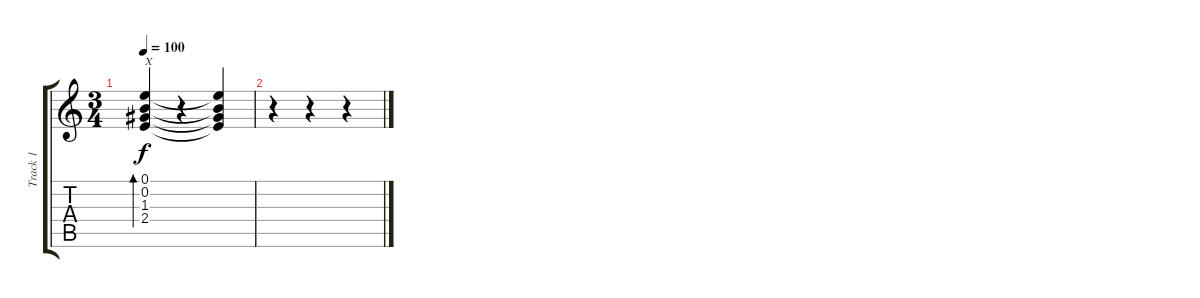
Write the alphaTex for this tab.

\track ("Track 1" "Track 1") {instrument acousticguitarnylon}
\staff {score tabs}
\tuning (E4 B3 G3 D3 A2 E2) {hide}
\ts (3 4)
\tempo 100
\clef g2
\ks c
(0.1 0.2 1.3 2.4).4{bd 60 txt "X" dy f} r.4 (0.1{t} 0.2{t} 1.3{t} 2.4{t}).4 |
r.4 r.4 r.4
